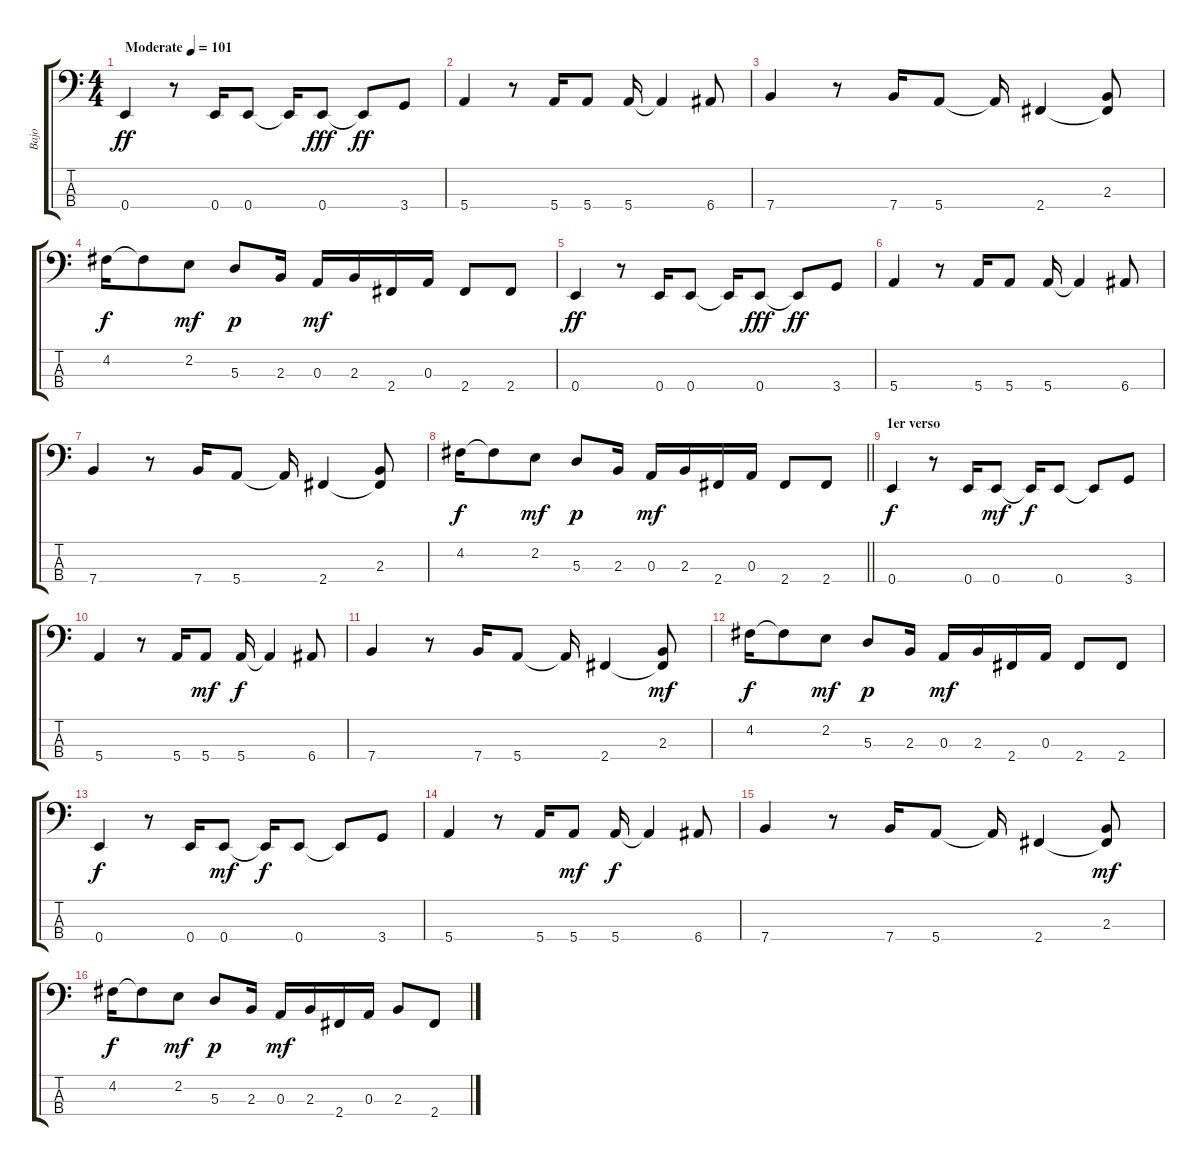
\track ("Bajo" "Bajo") {instrument electricbassfinger}
\staff {score tabs}
\tuning (G2 D2 A1 E1) {hide}
\ts (4 4)
\tempo (101 "Moderate")
\clef f4
\ks c
0.4.4{dy ff instrument electricbassfinger} r.8 0.4.16 0.4.8 0.4{t}.16 0.4.8{dy fff} 0.4{t}.8{dy ff} 3.4.8 |
5.4.4 r.8 5.4.16 5.4.8 5.4.16 5.4{t}.4 6.4.8 |
7.4.4 r.8 7.4.16 5.4.8 5.4{t}.16 2.4.4 (2.3 2.4{t}).8 |
4.2.16{dy f} 4.2{t}.8 2.2.8{dy mf} 5.3.8{dy p} 2.3.16 0.3.16{dy mf} 2.3.16 2.4.16 0.3.16 2.4.8 2.4.8 |
0.4.4{dy ff} r.8 0.4.16 0.4.8 0.4{t}.16 0.4.8{dy fff} 0.4{t}.8{dy ff} 3.4.8 |
5.4.4 r.8 5.4.16 5.4.8 5.4.16 5.4{t}.4 6.4.8 |
7.4.4 r.8 7.4.16 5.4.8 5.4{t}.16 2.4.4 (2.3 2.4{t}).8 |
\barLineRight lightlight
4.2.16{dy f} 4.2{t}.8 2.2.8{dy mf} 5.3.8{dy p} 2.3.16 0.3.16{dy mf} 2.3.16 2.4.16 0.3.16 2.4.8 2.4.8 |
\section ("" "1er verso")
0.4.4{dy f} r.8 0.4.16 0.4.8{dy mf} 0.4{t}.16{dy f} 0.4.8 0.4{t}.8 3.4.8 |
5.4.4 r.8 5.4.16 5.4.8{dy mf} 5.4.16{dy f} 5.4{t}.4 6.4.8 |
7.4.4 r.8 7.4.16 5.4.8 5.4{t}.16 2.4.4 (2.3 2.4{t}).8{dy mf} |
4.2.16{dy f} 4.2{t}.8 2.2.8{dy mf} 5.3.8{dy p} 2.3.16 0.3.16{dy mf} 2.3.16 2.4.16 0.3.16 2.4.8 2.4.8 |
0.4.4{dy f} r.8 0.4.16 0.4.8{dy mf} 0.4{t}.16{dy f} 0.4.8 0.4{t}.8 3.4.8 |
5.4.4 r.8 5.4.16 5.4.8{dy mf} 5.4.16{dy f} 5.4{t}.4 6.4.8 |
7.4.4 r.8 7.4.16 5.4.8 5.4{t}.16 2.4.4 (2.3 2.4{t}).8{dy mf} |
4.2.16{dy f} 4.2{t}.8 2.2.8{dy mf} 5.3.8{dy p} 2.3.16 0.3.16{dy mf} 2.3.16 2.4.16 0.3.16 2.3.8 2.4.8
